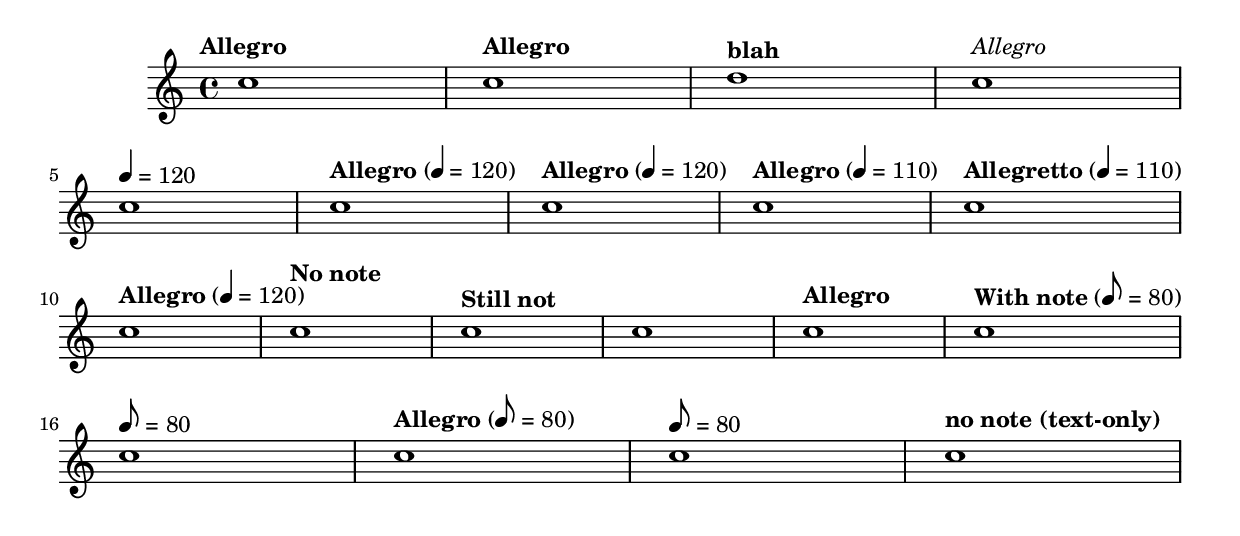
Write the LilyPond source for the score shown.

\version "2.13.50"

\header{
  texidoc="
The tempo command supports text markup and/or duration=count.  Using
@code{Score.tempoHideNote}, one can hide the duration=count in the tempo mark.
"
}

\relative c'' {
  \tempo "Allegro" c1
  \tempo "Allegro" c1
  #(ly:export
    (make-event-chord (list (make-music 'TempoChangeEvent
                                        'text "blah"))))
  d1
  \tempo \markup { \italic \medium "Allegro" } c1 \break
  \tempo 4 = 120 c1
  \tempo "Allegro" 4 = 120 c1
  \tempo "Allegro" 4 = 120 c1
  \tempo "Allegro" 4 = 110 c1
  \tempo "Allegretto" 4 = 110 c1 \break

  \set Score.tempoHideNote = ##f
  \tempo "Allegro" 4 = 120 c1
  \set Score.tempoHideNote = ##t
  \tempo "No note" 8 = 160 c1
  \tempo "Still not" c1
  % No text and also no note => \null markup
  \tempo 4 = 100 c1
  \tempo "Allegro" 4 = 120 c1
  \set Score.tempoHideNote = ##f
  \tempo "With note" 8 = 80 c1 \break

  % Unsetting the tempoText using only note=count:
  \tempo 8 = 80 c1
  \tempo "Allegro" 8 = 80 c1
  \tempo 8 = 80 c1
  
  % Unsetting the count using only text
  \tempo "no note (text-only)" c1
}
